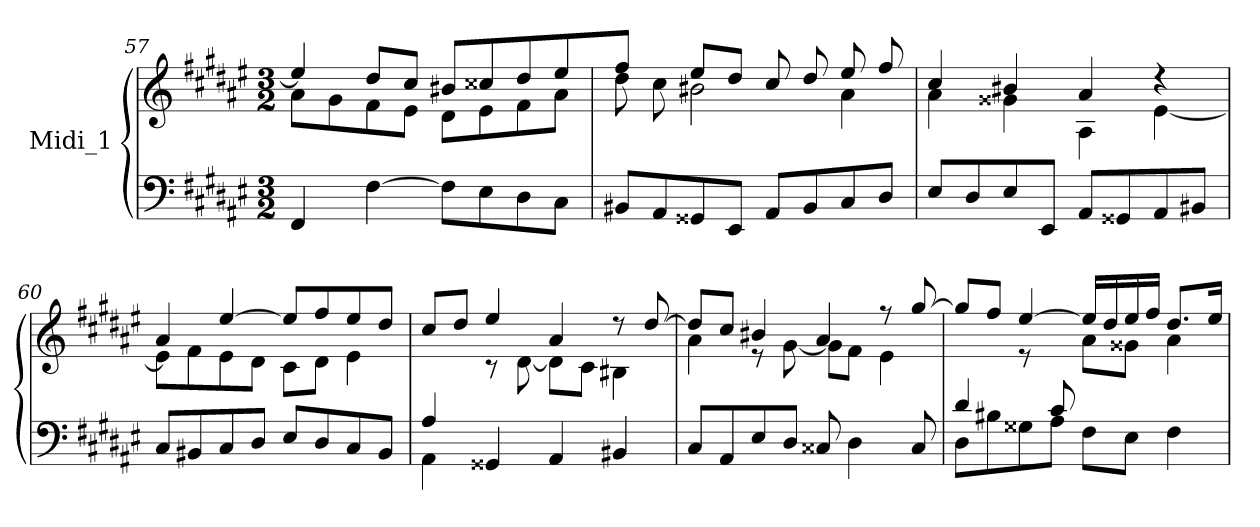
**kern	**kern
*part1	*part1
*staff2	*staff1
*I"Midi_1	*
*clefF4	*clefG2
*k[f#c#g#d#a#e#]	*k[f#c#g#d#a#e#]
*F#:	*F#:
*M3/2	*M3/2
=57	=57
*	*^
4FF#	4ee#/]	8a#\
.	.	8g#\
[4F#	8dd#L	8f#\
.	8cc#J	8e#\J
8F#L]	8b#XL	8d#L
8E#	8cc##X	8e#
8D#	8dd#	8f#
8C#J	8ee#	8a#J
=58	=58	=58
8BB#XL	4ff#/	8dd#\
8AA#	.	8cc#\J
8GG##X	8ee#/L	2b#X\
8EE#J	8dd#/J	.
8AA#L	8cc#/L	.
8BB#	8dd#/	.
8C#	8ee#/	4a#\
8D#J	8ff#/	.
=59	=59	=59
8E#L	4cc#/	4a#\
8D#	.	.
8E#	4b#X/	4g##X\
8EE#J	.	.
8AA#L	4a#/	4A#\
8GG##X	.	.
8AA#	4r	[4e#\
8BB#XJ	.	.
=60	=60	=60
8C#L	4a#/	8e#L]
8BB#X	.	8f#
8C#	[4ee#/	8e#
8D#J	.	8d#J
8E#L	8ee#/L]	8c#\L
8D#	8ff#/	8d#\J
8C#	8ee#/	4e#\
8BB#J	8dd#/J	.
!!LO:LB:g=z	!!
=61	=61	=61
*^	*	*
4A#/	4AA#\	8cc#/L	4ryy
.	.	8dd#/J	.
2.ryy	4GG##X	4ee#/	8r
.	.	.	[8d#\
.	4AA#	4a#/	8d#\L]
.	.	.	8c#\J
.	4BB#X	8r	4B#X\
.	.	[8dd#/	.
*v	*v	*	*
=62	=62	=62
8C#L	8dd#/L]	4a#\
8AA#	8cc#/J	.
8E#	4b#X/	8r
8D#J	.	[8g#\
8C##X	4a#/	8g#\L]
4D#	.	8f#\J
.	8r	4e#\
8C##	[8gg#/	.
=63	=63	=63
*^	*	*
4d#/	8D#L	8gg#/L]	4ryy
.	8B#X	8ff#/J	.
8ryy	8G##X	[4ee#/	8r
8c#/	8A#J	.	8ryy
2ryy	8F#L	16ee#/LL]	8a#L
.	.	16dd#/	.
.	8E#J	16ee#/	8g##XJ
.	.	16ff#/JJ	.
.	4F#	8.dd#L	4a#\
.	.	16ee#J	.
*v	*v	*	*
*	*v	*v
=	=
*-	*-
